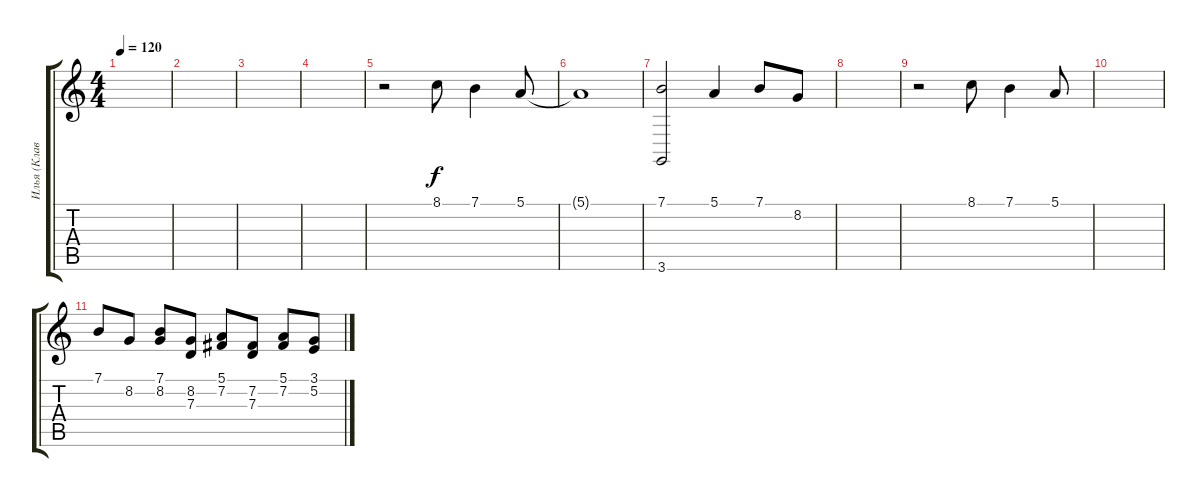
\track ("Илья (Клавишные)" "Илья (Клав") {instrument electricgrandpiano}
\staff {score tabs}
\tuning (E4 B3 G3 D3 A2 E2) {hide}
\ts (4 4)
\tempo 120
\clef g2
\ks c
|
|
|
|
r.2 8.1.8 7.1.4 5.1.8 |
5.1{t}.1 |
(7.1 3.6).2 5.1.4 7.1.8 8.2.8 |
|
r.2 8.1.8 7.1.4 5.1.8 |
|
7.1.8 8.2.8 (7.1 8.2).8 (8.2 7.3).8 (5.1 7.2).8 (7.2 7.3).8 (5.1 7.2).8 (3.1 5.2).8
